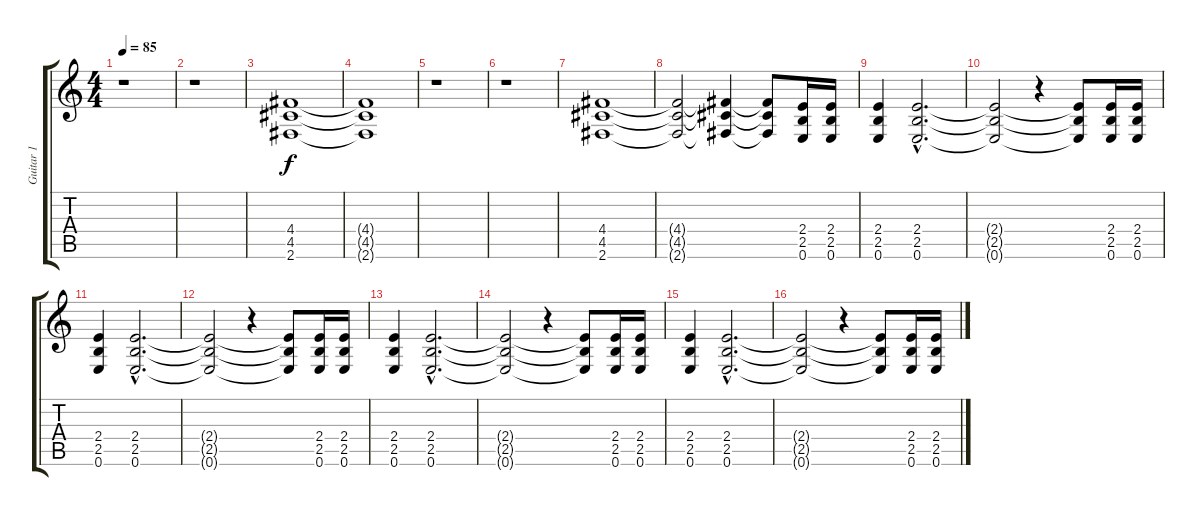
\track ("Guitar 1" "Guitar 1") {instrument distortionguitar}
\staff {score tabs}
\tuning (E4 B3 G3 D3 A2 E2) {hide}
\ts (4 4)
\tempo 85
\clef g2
\ks c
r.1{dy f} |
r.1 |
(4.4 4.5 2.6).1{volume 1} |
(4.4{t} 4.5{t} 2.6{t}).1 |
r.1 |
r.1 |
(4.4 4.5 2.6).1{volume 13} |
(4.4{t} 4.5{t} 2.6{t}).2 (4.4{t} 4.5{t} 2.6{t}).4 (4.4{t} 4.5{t} 2.6{t}).8 (2.4 2.5 0.6).16 (2.4 2.5 0.6).16 |
(2.4 2.5 0.6).4 (2.4{hac} 2.5{hac} 0.6{hac}).2{d} |
(2.4{t} 2.5{t} 0.6{t}).2 r.4 (2.4{t} 2.5{t} 0.6{t}).8 (2.4 2.5 0.6).16 (2.4 2.5 0.6).16 |
(2.4 2.5 0.6).4 (2.4{hac} 2.5{hac} 0.6{hac}).2{d} |
(2.4{t} 2.5{t} 0.6{t}).2 r.4 (2.4{t} 2.5{t} 0.6{t}).8 (2.4 2.5 0.6).16 (2.4 2.5 0.6).16 |
(2.4 2.5 0.6).4 (2.4{hac} 2.5{hac} 0.6{hac}).2{d} |
(2.4{t} 2.5{t} 0.6{t}).2 r.4 (2.4{t} 2.5{t} 0.6{t}).8 (2.4 2.5 0.6).16 (2.4 2.5 0.6).16 |
(2.4 2.5 0.6).4 (2.4{hac} 2.5{hac} 0.6{hac}).2{d} |
(2.4{t} 2.5{t} 0.6{t}).2 r.4 (2.4{t} 2.5{t} 0.6{t}).8 (2.4 2.5 0.6).16 (2.4 2.5 0.6).16
